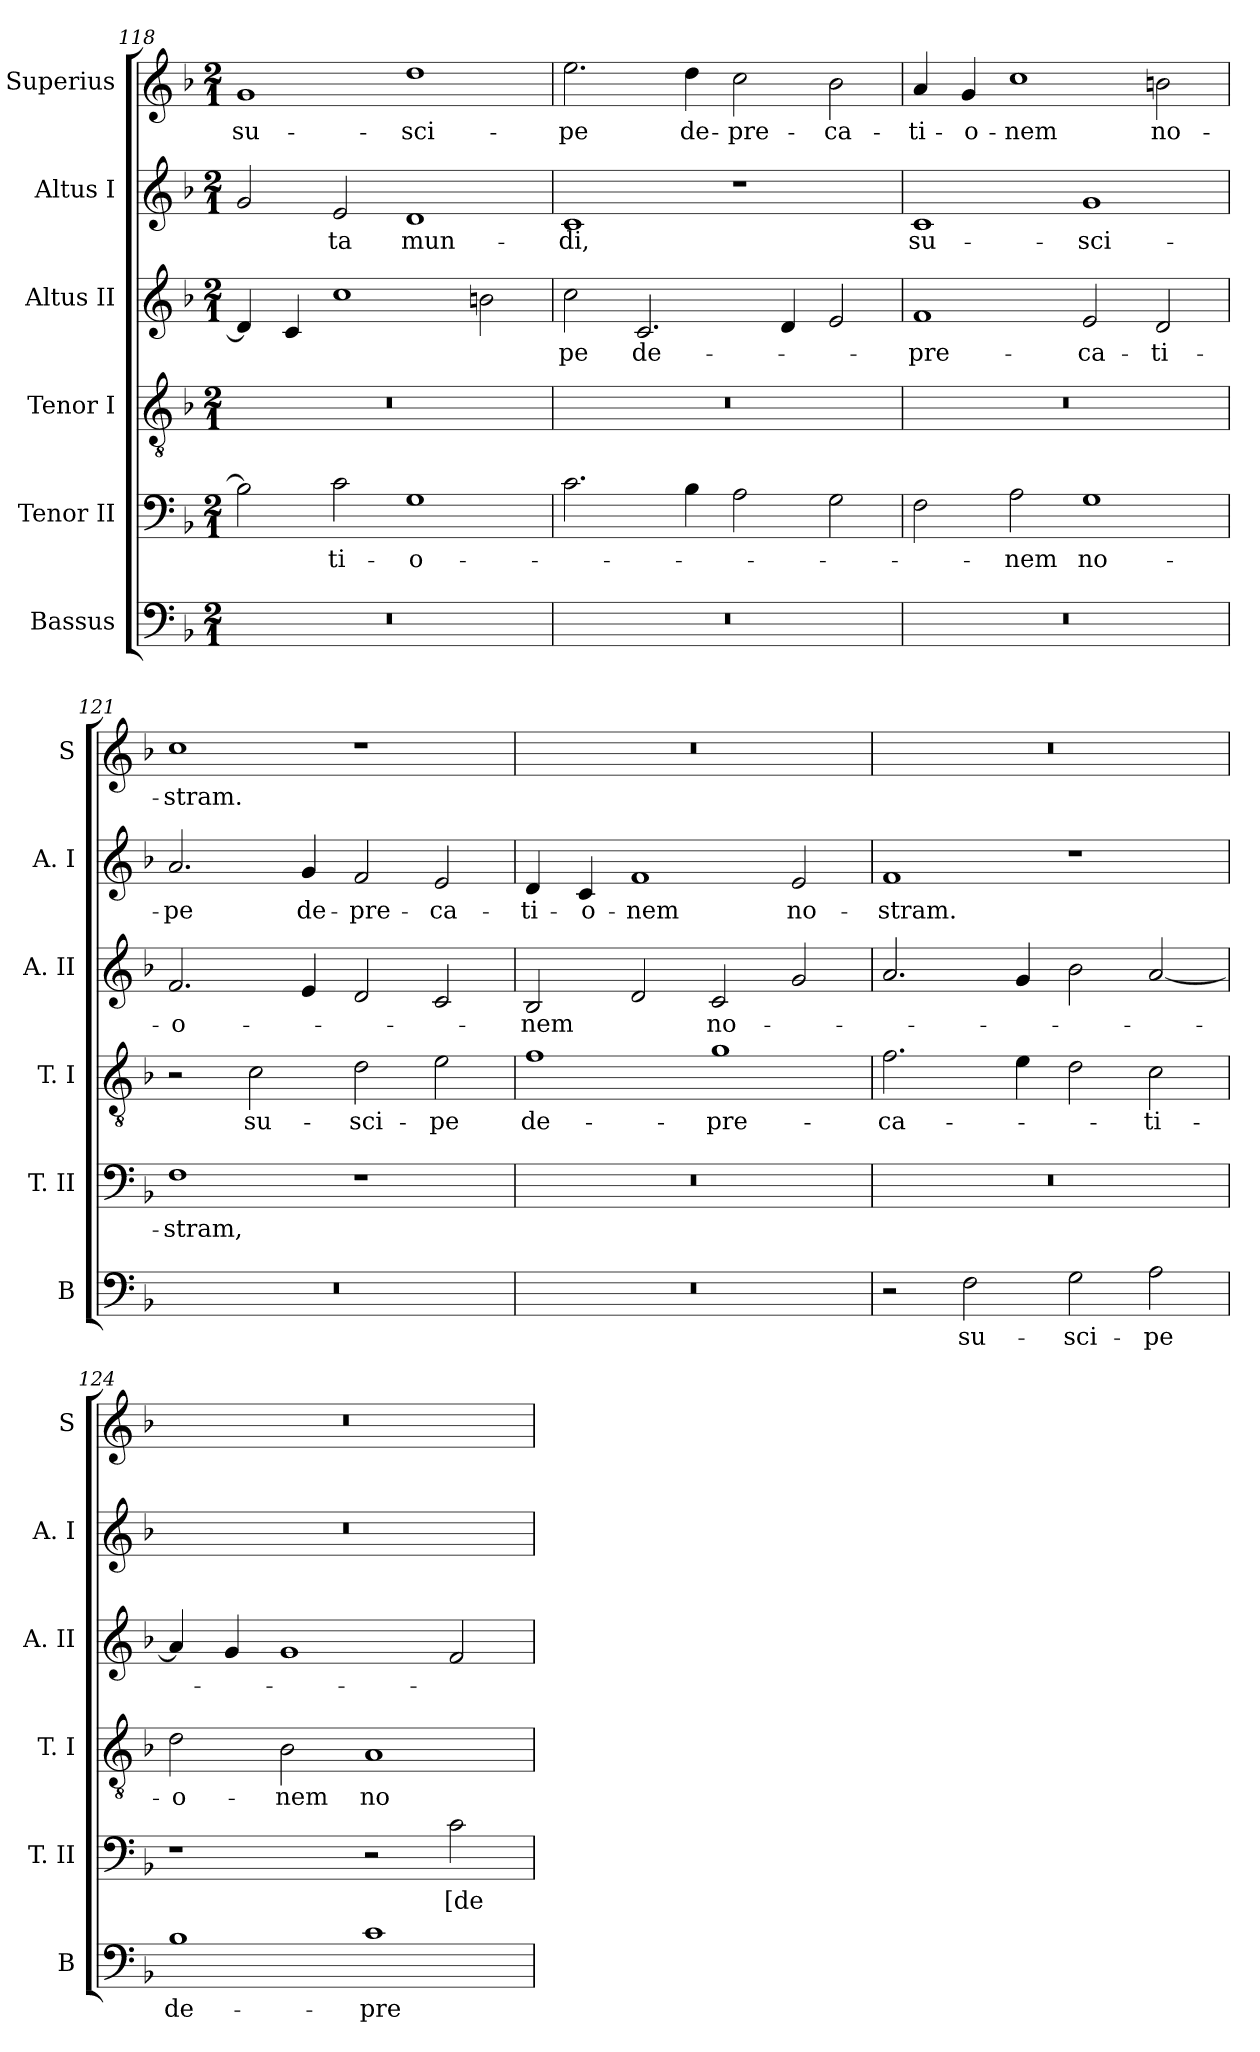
**kern	**text	**kern	**text	**kern	**text	**kern	**text	**kern	**text	**kern	**text
*part6	*part6	*part5	*part5	*part4	*part4	*part3	*part3	*part2	*part2	*part1	*part1
*staff6	*staff6	*staff5	*staff5	*staff4	*staff4	*staff3	*staff3	*staff2	*staff2	*staff1	*staff1
*I"Bassus	*	*I"Tenor II	*	*I"Tenor I	*	*I"Altus II	*	*I"Altus I	*	*I"Superius	*
*I'B	*	*I'T. II	*	*I'T. I	*	*I'A. II	*	*I'A. I	*	*I'S	*
*clefF4	*	*clefF4	*	*clefGv2	*	*clefG2	*	*clefG2	*	*clefG2	*
*k[b-]	*	*k[b-]	*	*k[b-]	*	*k[b-]	*	*k[b-]	*	*k[b-]	*
*F:	*	*F:	*	*F:	*	*F:	*	*F:	*	*F:	*
*M2/1	*	*M2/1	*	*M2/1	*	*M2/1	*	*M2/1	*	*M2/1	*
=118	=118	=118	=118	=118	=118	=118	=118	=118	=118	=118	=118
0r	.	2B-]	.	0r	.	4d]	.	2g	.	1g	su-
.	.	.	.	.	.	4c	.	.	.	.	.
.	.	2c	-ti-	.	.	1cc	.	2e	-ta	.	.
.	.	1G	-o-	.	.	.	.	1d	mun-	1dd	-sci-
.	.	.	.	.	.	2bn	.	.	.	.	.
=119	=119	=119	=119	=119	=119	=119	=119	=119	=119	=119	=119
0r	.	2.c	.	0r	.	2cc	-pe	1c	-di,	2.ee	-pe
.	.	.	.	.	.	2.c	de-	.	.	.	.
.	.	4B-	.	.	.	.	.	.	.	4dd	de-
.	.	2A	.	.	.	.	.	1r	.	2cc	-pre-
.	.	.	.	.	.	4d	.	.	.	.	.
.	.	2G	.	.	.	2e	.	.	.	2b-	-ca-
=120	=120	=120	=120	=120	=120	=120	=120	=120	=120	=120	=120
0r	.	2F	.	0r	.	1f	-pre-	1c	su-	4a	-ti-
.	.	.	.	.	.	.	.	.	.	4g	-o-
.	.	2A	-nem	.	.	.	.	.	.	1cc	-nem
.	.	1G	no-	.	.	2e	-ca-	1g	-sci-	.	.
.	.	.	.	.	.	2d	-ti-	.	.	2bn	no-
=121	=121	=121	=121	=121	=121	=121	=121	=121	=121	=121	=121
0r	.	1F	-stram,	2r	.	2.f	-o-	2.a	-pe	1cc	-stram.
.	.	.	.	2c	su-	.	.	.	.	.	.
.	.	.	.	.	.	4e	.	4g	de-	.	.
.	.	1r	.	2d	-sci-	2d	.	2f	-pre-	1r	.
.	.	.	.	2e	-pe	2c	.	2e	-ca-	.	.
=122	=122	=122	=122	=122	=122	=122	=122	=122	=122	=122	=122
0r	.	0r	.	1f	de-	2B-	-nem	4d	-ti-	0r	.
.	.	.	.	.	.	.	.	4c	-o-	.	.
.	.	.	.	.	.	2d	.	1f	-nem	.	.
.	.	.	.	1g	-pre-	2c	no-	.	.	.	.
.	.	.	.	.	.	2g	.	2e	no-	.	.
=123	=123	=123	=123	=123	=123	=123	=123	=123	=123	=123	=123
2r	.	0r	.	2.f	-ca-	2.a	.	1f	-stram.	0r	.
2F	su-	.	.	.	.	.	.	.	.	.	.
.	.	.	.	4e	.	4g	.	.	.	.	.
2G	-sci-	.	.	2d	.	2b-	.	1r	.	.	.
2A	-pe	.	.	2c	-ti-	[2a	.	.	.	.	.
=124	=124	=124	=124	=124	=124	=124	=124	=124	=124	=124	=124
1B-	de-	1r	.	2d	-o-	4a]	.	0r	.	0r	.
.	.	.	.	.	.	4g	.	.	.	.	.
.	.	.	.	2B-	-nem	1g	.	.	.	.	.
1c	-pre-	2r	.	1A	no-	.	.	.	.	.	.
.	.	2c	[de-	.	.	2f	.	.	.	.	.
=	=	=	=	=	=	=	=	=	=	=	=
*-	*-	*-	*-	*-	*-	*-	*-	*-	*-	*-	*-
